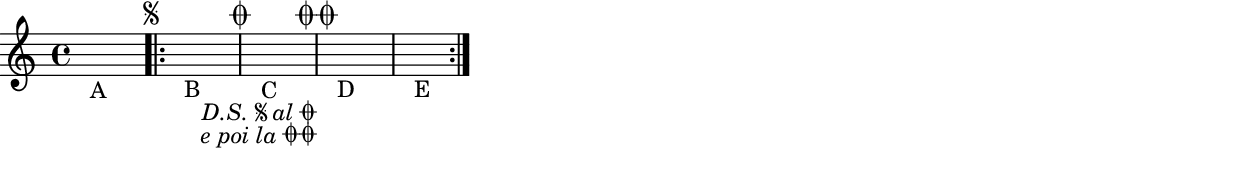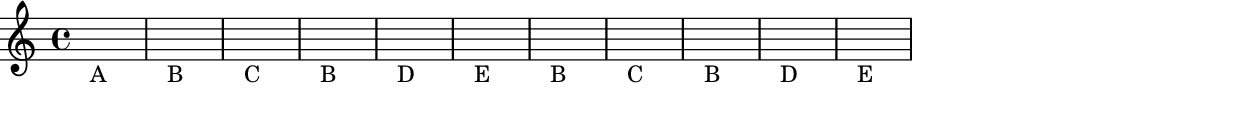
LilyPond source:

%% Generated by lilypond-book
%% Options: [exampleindent=10.16\mm,indent=0\mm,line-width=160\mm]
\include "lilypond-book-preamble.ly"


% ****************************************************************
% Start cut-&-pastable-section
% ****************************************************************

#(ly:set-option 'eps-box-padding 3.000000)



\paper {
  indent = 0\mm
  line-width = 160\mm
  % offset the left padding, also add 1mm as lilypond creates cropped
  % images with a little space on the right
  line-width = #(- line-width (* mm  3.000000) (* mm 1))
}

\layout {
  
}




% ****************************************************************
% ly snippet:
% ****************************************************************
\sourcefilename "/lilypond-2.24.3/input/regression/repeat-segno-in-volta-start.ly"
\sourcefileline 0
\version "2.23.6"

#(ly:set-option 'warning-as-error #t)

\header {
  texidoc="This tests a @code{\\repeat segno} inside and at the start
of a @code{\\repeat volta}.  The music unfolds to A@tie{}BCBDE BCBDE."
}

piece = \new Voice \fixed c' {
  s1_"A"
  \repeat volta 2 {
    \repeat segno 2 {
      s1_"B"
      \alternative {
        s1_"C"
        s1_"D"
      }
    }
    s1_"E"
  }
}

\new Score { \piece }
\new Score { \unfoldRepeats \piece }



% ****************************************************************
% end ly snippet
% ****************************************************************
